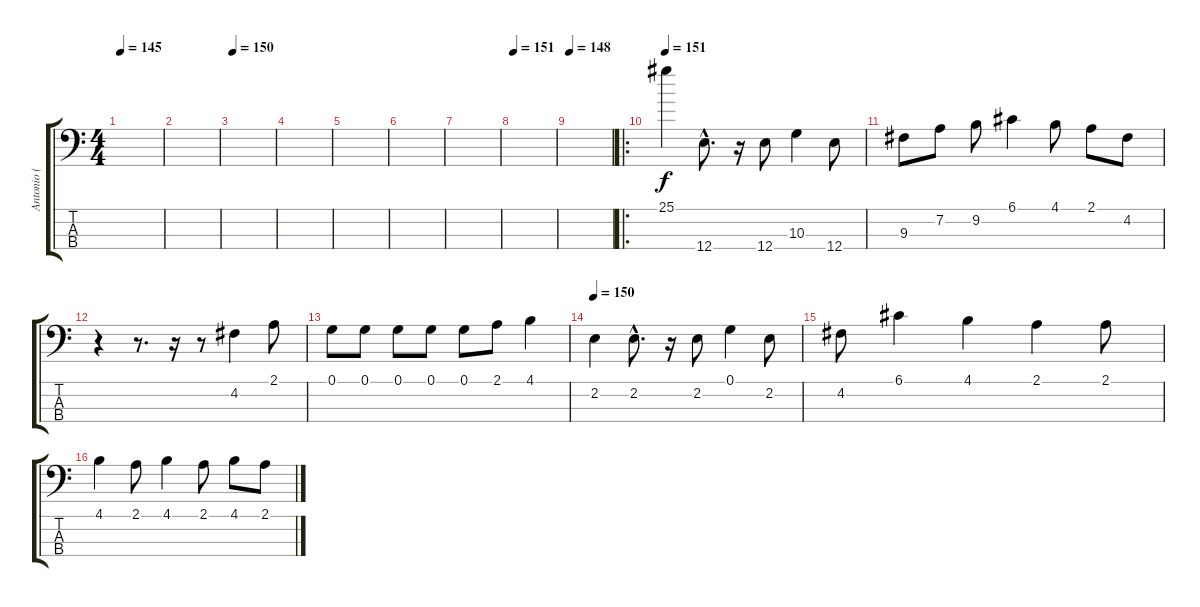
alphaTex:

\track ("Antonio ( Nagar )" "Antonio ( ") {instrument electricbasspick}
\staff {score tabs}
\tuning (G2 D2 A1 E1) {hide}
\ts (4 4)
\tempo 145
\clef f4
\ks c
|
|
\tempo 150
|
|
|
|
|
\tempo 151
|
\tempo 148
|
\ro
\tempo 151
25.1.4 12.4{hac}.8{d} r.16 12.4.8 10.3.4 12.4.8 |
9.3.8 7.2.8 9.2.8 6.1.4 4.1.8 2.1.8 4.2.8 |
r.4 r.8{d} r.16 r.8 4.2.4 2.1.8 |
0.1.8 0.1.8 0.1.8 0.1.8 0.1.8 2.1.8 4.1.4 |
\tempo 150
2.2.4 2.2{hac}.8{d} r.16 2.2.8 0.1.4 2.2.8 |
4.2.8 6.1.4 4.1.4 2.1.4 2.1.8 |
4.1.4 2.1.8 4.1.4 2.1.8 4.1.8 2.1.8
